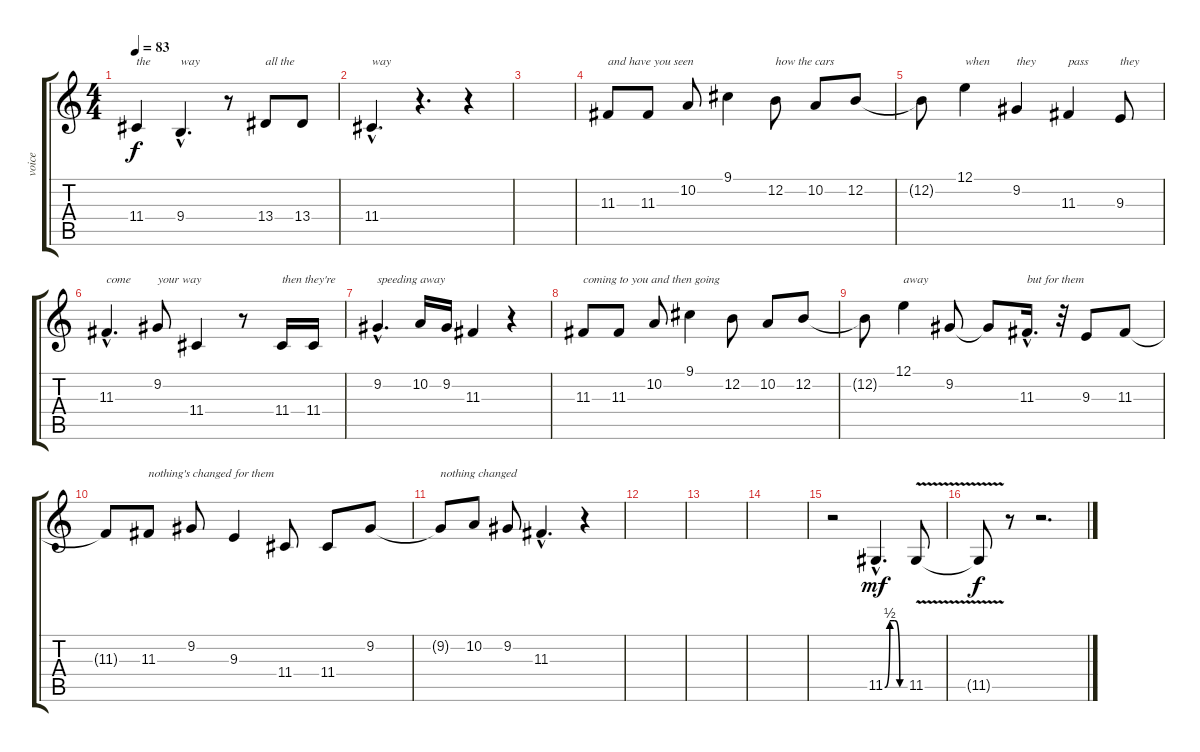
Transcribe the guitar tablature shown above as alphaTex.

\track ("voice" "voice") {instrument fiddle}
\staff {score tabs}
\tuning (E4 B3 G3 D3 A2 E2) {hide}
\ts (4 4)
\tempo 83
\clef g2
\ks c
11.4.4{txt "the" dy f} 9.4{hac}.4{d txt "way"} r.8 13.4.8{txt "all the"} 13.4.8 |
11.4{hac}.4{d txt "way"} r.4{d} r.4 |
|
11.3.8{txt "and have you seen"} 11.3.8 10.2.8 9.1.4 12.2.8{txt "how the cars"} 10.2.8 12.2.8 |
12.2{t}.8 12.1.4{txt "when"} 9.2.4{txt "they"} 11.3.4{txt "pass"} 9.3.8{txt "they"} |
11.3{hac}.4{d txt "come"} 9.2.8{txt "your way"} 11.4.4 r.8 11.4.16{txt "then they're"} 11.4.16 |
9.2{hac}.4{d txt "speeding away"} 10.2.16 9.2.16 11.3.4 r.4 |
11.3.8{txt "coming to you and then going"} 11.3.8 10.2.8 9.1.4 12.2.8 10.2.8 12.2.8 |
12.2{t}.8 12.1.4{txt "away"} 9.2.8 9.2{t}.8 11.3{hac}.16{d txt "but for them"} r.32 9.3.8 11.3.8 |
11.3{t}.8 11.3.8{txt "nothing's changed for them"} 9.2.8 9.3.4 11.4.8 11.4.8 9.2.8 |
9.2{t}.8{txt "nothing changed"} 10.2.8 9.2.8 11.3{hac}.4{d} r.4 |
|
|
|
r.2 11.5{be (custom 0 0 15 2 30 2 45 0 60 0) hac}.4{d dy mf} 11.5{v}.8 |
11.5{t}.8{dy f} r.8 r.2{d}
